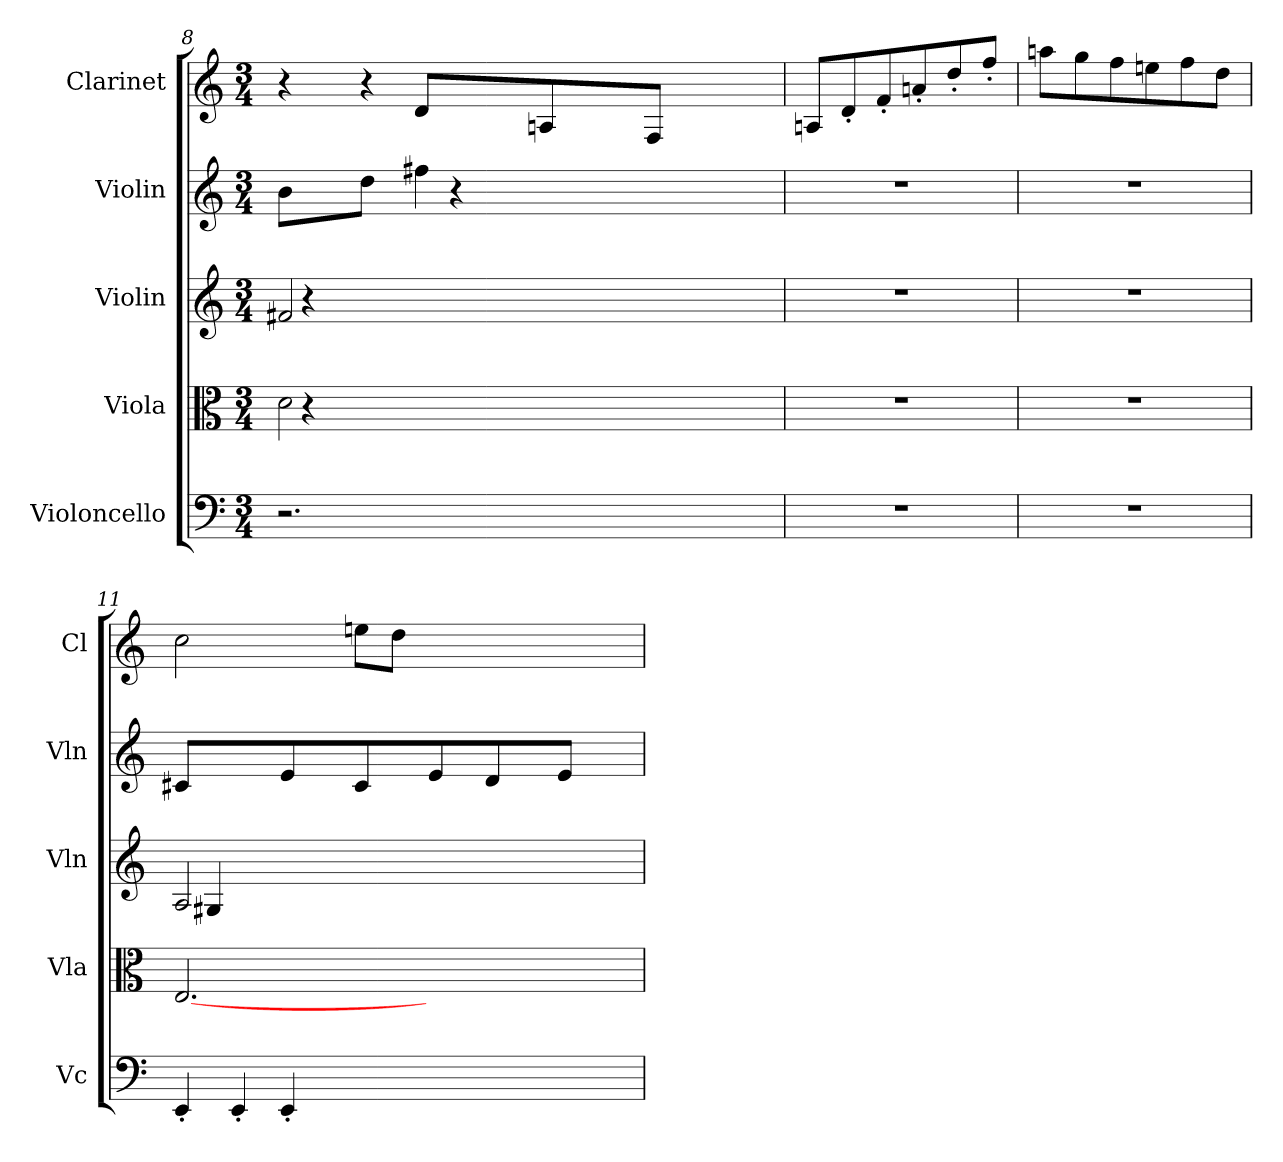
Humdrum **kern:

**kern	**kern	**kern	**kern	**kern
*part5	*part4	*part3	*part2	*part1
*staff5	*staff4	*staff3	*staff2	*staff1
*I"Violoncello	*I"Viola	*I"Violin	*I"Violin	*I"Clarinet
*I'Vc	*I'Vla	*I'Vln	*I'Vln	*I'Cl
!!LO:LB:g=z
*clefF4	*clefC3	*clefG2	*clefG2	*clefG2
*	*	*	*	*ITrd2c3
*M3/4	*M3/4	*M3/4	*M3/4	*M3/4
=8	=8	=8	=8	=8
!	!LO:N:vis=2	!LO:N:vis=2	!LO:N:vis=8	!
2.r	16d\	16f#/	4b\L	4r
!	!LO:N:vis=4	!LO:N:vis=4	!	!
.	8r	8r	.	.
.	1ryy	1ryy	.	.
!	!	!	!LO:N:vis=8	!
.	.	.	4dd\J	4r
!	!	!	!LO:N:vis=4	!LO:N:vis=8
.	.	.	8ff#\	(<2B/L
!	!	!	!LO:N:vis=4	!
.	.	.	8r	.
1ryy	.	.	1ryy	.
!	!	!	!	!LO:N:vis=8
.	.	.	.	2F#/
.	2ryy	2ryy	.	.
!	!	!	!	!LO:N:vis=8
.	.	.	.	2D/J
.	4ryy	4ryy	.	.
4ryy	.	.	4ryy	.
.	16ryy	16ryy	.	.
=9	=9	=9	=9	=9
2.r	2.r	2.r	2.r	8F#/L
.	.	.	.	8B'/
.	.	.	.	8d'/
.	.	.	.	8f#'/
.	.	.	.	8b'/
.	.	.	.	8dd'/J
=10	=10	=10	=10	=10
2.r	2.r	2.r	2.r	(>8ff#\L
.	.	.	.	8ee\
.	.	.	.	8dd\
.	.	.	.	8cc#\
.	.	.	.	8dd\
.	.	.	.	8b\J
=11	=11	=11	=11	=11
!LO:N:vis=4	!	!LO:N:vis=2	!LO:N:vis=8	!
(<8EE'/	[2.E/	(<16A/	(<4c#/L	(>2a\
!	!	!LO:N:vis=4	!	!
.	.	8G#/	.	.
!LO:N:vis=4	!	!	!	!
8EE'/	.	.	.	.
.	.	1ryy	.	.
!LO:N:vis=4	!	!	!LO:N:vis=8	!
8EE'/	.	.	4e/	.
1ryy	.	.	.	.
!	!	!	!LO:N:vis=8	!
.	.	.	4c#/	8cc#\L
.	.	.	.	8b\J
!	!	!	!LO:N:vis=8	!
.	2.ryy	.	4e/	2.ryy
!	!	!	!LO:N:vis=8	!
.	.	.	4d/	.
.	.	4ryy	.	.
!	!	!	!LO:N:vis=8	!
.	.	.	4e/J	.
8ryy	.	.	.	.
.	.	16ryy	.	.
=	=	=	=	=
*-	*-	*-	*-	*-
